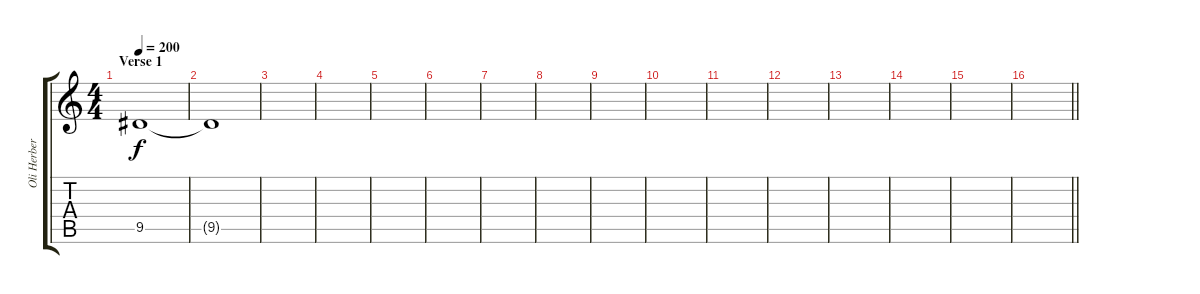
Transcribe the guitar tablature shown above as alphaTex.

\track ("Oli Herbert Solo" "Oli Herber") {instrument distortionguitar}
\staff {score tabs}
\tuning (Db4 Ab3 E3 B2 Gb2 Db2) {hide}
\ts (4 4)
\section ("" "Verse 1")
\tempo 200
\clef g2
\ks c
9.5{t}.1{dy f} |
9.5{t}.1{volume 0} |
|
|
|
|
|
|
|
|
|
|
|
|
|
\barLineRight lightlight
